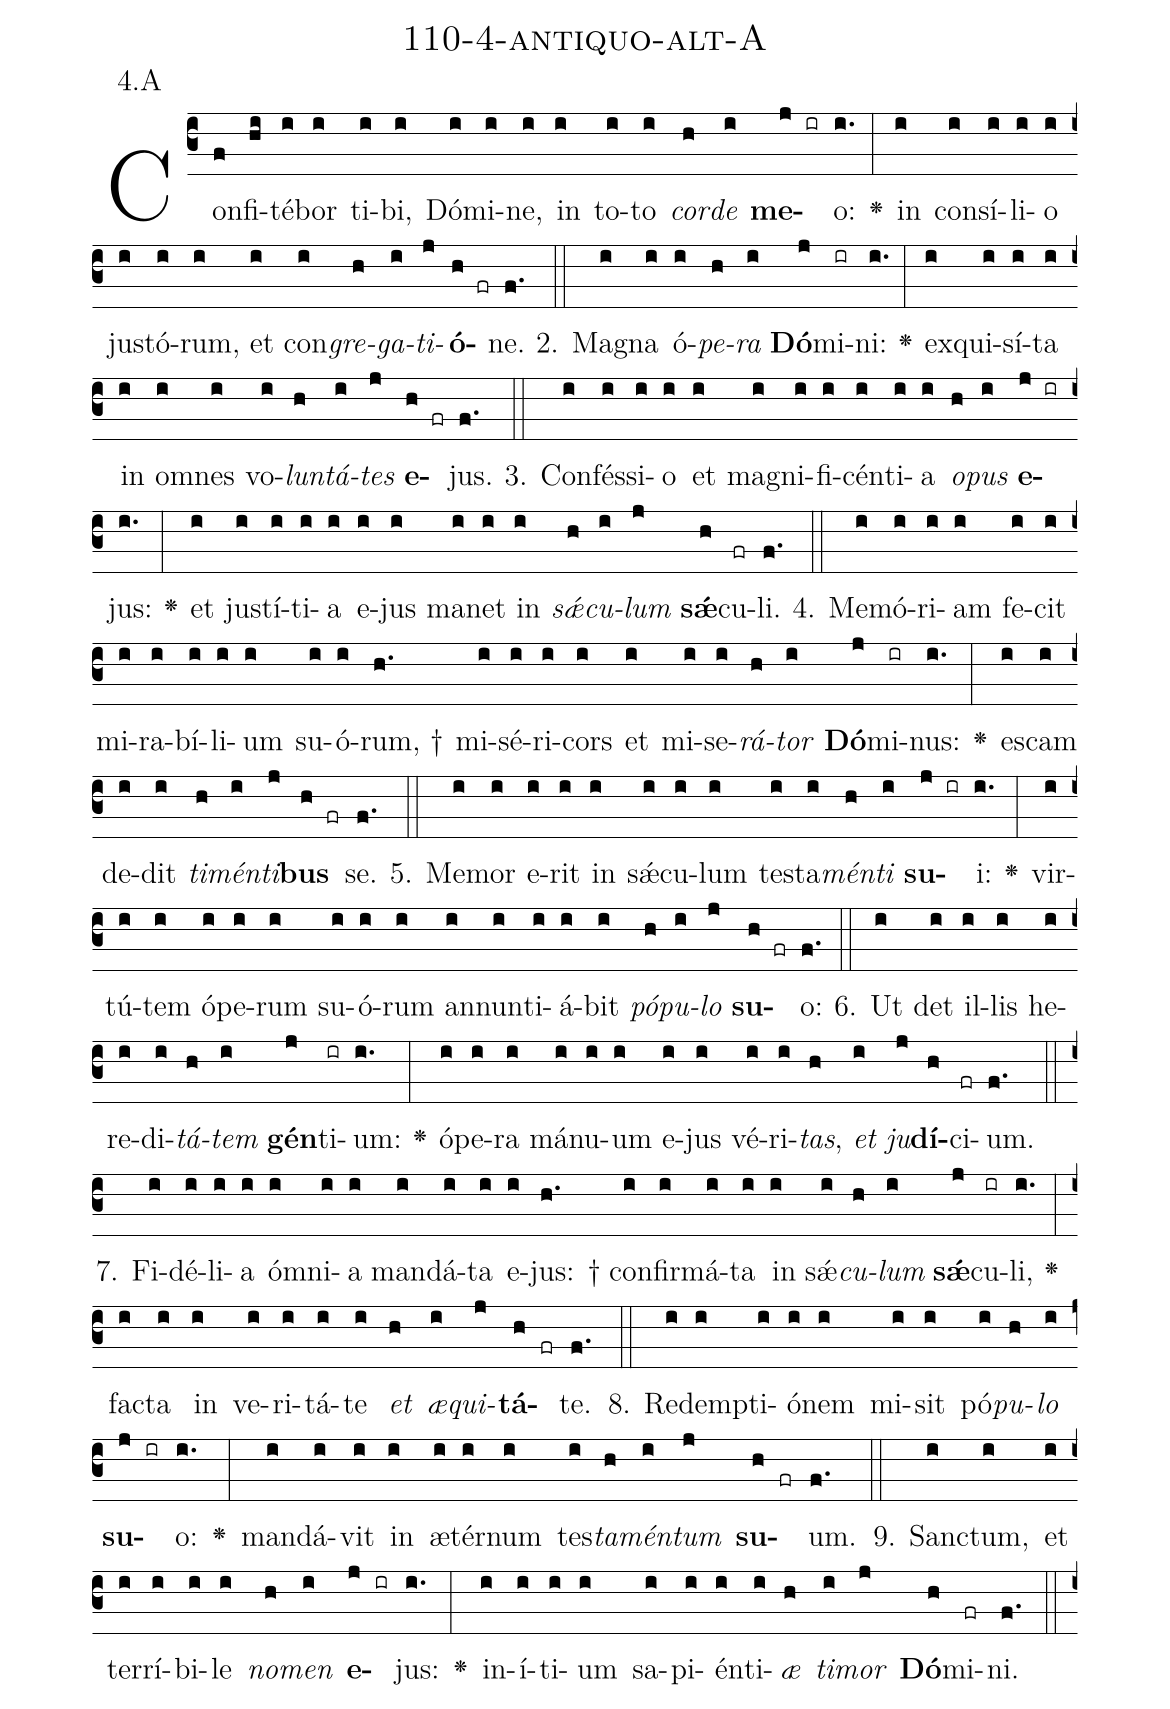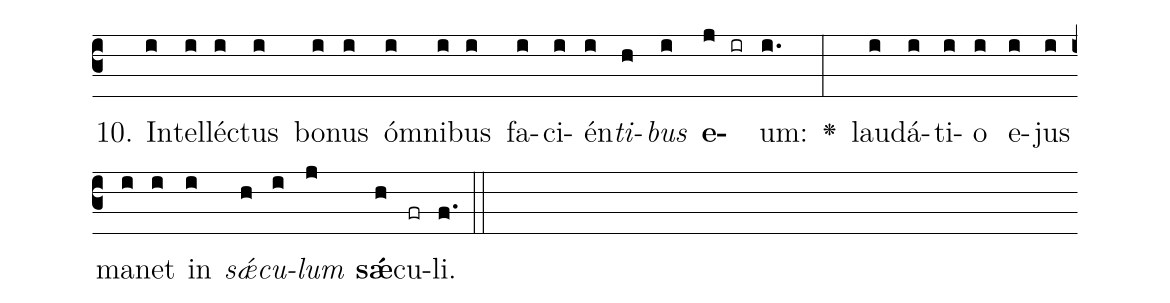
name: 110-4-antiquo-alt-A;
annotation: 4.A;
%%
(c3)Con(f)fi(hi)té(i)bor(i) ti(i)bi,(i) Dó(i)mi(i)ne,(i) in(i) to(i)to(i) <i>cor</i>(h)<i>de</i>(i) <b>me</b>(j ir)o:(i.) <v>\greheightstar</v>(:) in(i) con(i)sí(i)li(i)o(i) jus(i)tó(i)rum,(i) et(i) con(i)<i>gre</i>(h)<i>ga</i>(i)<i>ti</i>(j)<b>ó</b>(h fr)ne.(f.) (::)
2. Ma(i)gna(i) ó(i)<i>pe</i>(h)<i>ra</i>(i) <b>Dó</b>(j)mi(ir)ni:(i.) <v>\greheightstar</v>(:) ex(i)qui(i)sí(i)ta(i) in(i) om(i)nes(i) vo(i)<i>lun</i>(h)<i>tá</i>(i)<i>tes</i>(j) <b>e</b>(h fr)jus.(f.) (::)
3. Con(i)fés(i)si(i)o(i) et(i) ma(i)gni(i)fi(i)cén(i)ti(i)a(i) <i>o</i>(h)<i>pus</i>(i) <b>e</b>(j ir)jus:(i.) <v>\greheightstar</v>(:) et(i) jus(i)tí(i)ti(i)a(i) e(i)jus(i) ma(i)net(i) in(i) <i>sǽ</i>(h)<i>cu</i>(i)<i>lum</i>(j) <b>sǽ</b>(h)cu(fr)li.(f.) (::)
4. Me(i)mó(i)ri(i)am(i) fe(i)cit(i) mi(i)ra(i)bí(i)li(i)um(i) su(i)ó(i)rum, †(h.) mi(i)sé(i)ri(i)cors(i) et(i) mi(i)se(i)<i>rá</i>(h)<i>tor</i>(i) <b>Dó</b>(j)mi(ir)nus:(i.) <v>\greheightstar</v>(:) es(i)cam(i) de(i)dit(i) <i>ti</i>(h)<i>mén</i>(i)<i>ti</i>(j)<b>bus</b>(h fr) se.(f.) (::)
5. Me(i)mor(i) e(i)rit(i) in(i) sǽ(i)cu(i)lum(i) tes(i)ta(i)<i>mén</i>(h)<i>ti</i>(i) <b>su</b>(j ir)i:(i.) <v>\greheightstar</v>(:) vir(i)tú(i)tem(i) ó(i)pe(i)rum(i) su(i)ó(i)rum(i) an(i)nun(i)ti(i)á(i)bit(i) <i>pó</i>(h)<i>pu</i>(i)<i>lo</i>(j) <b>su</b>(h fr)o:(f.) (::)
6. Ut(i) det(i) il(i)lis(i) he(i)re(i)di(i)<i>tá</i>(h)<i>tem</i>(i) <b>gén</b>(j)ti(ir)um:(i.) <v>\greheightstar</v>(:) ó(i)pe(i)ra(i) má(i)nu(i)um(i) e(i)jus(i) vé(i)ri(i)<i>tas</i>,(h) <i>et</i>(i) <i>ju</i>(j)<b>dí</b>(h)ci(fr)um.(f.) (::)
7. Fi(i)dé(i)li(i)a(i) óm(i)ni(i)a(i) man(i)dá(i)ta(i) e(i)jus: †(h.) con(i)fir(i)má(i)ta(i) in(i) sǽ(i)<i>cu</i>(h)<i>lum</i>(i) <b>sǽ</b>(j)cu(ir)li,(i.) <v>\greheightstar</v>(:) fac(i)ta(i) in(i) ve(i)ri(i)tá(i)te(i) <i>et</i>(h) <i>æ</i>(i)<i>qui</i>(j)<b>tá</b>(h fr)te.(f.) (::)
8. Red(i)emp(i)ti(i)ó(i)nem(i) mi(i)sit(i) pó(i)<i>pu</i>(h)<i>lo</i>(i) <b>su</b>(j ir)o:(i.) <v>\greheightstar</v>(:) man(i)dá(i)vit(i) in(i) æ(i)tér(i)num(i) tes(i)<i>ta</i>(h)<i>mén</i>(i)<i>tum</i>(j) <b>su</b>(h fr)um.(f.) (::)
9. Sanc(i)tum,(i) et(i) ter(i)rí(i)bi(i)le(i) <i>no</i>(h)<i>men</i>(i) <b>e</b>(j ir)jus:(i.) <v>\greheightstar</v>(:) in(i)í(i)ti(i)um(i) sa(i)pi(i)én(i)ti(i)<i>æ</i>(h) <i>ti</i>(i)<i>mor</i>(j) <b>Dó</b>(h)mi(fr)ni.(f.) (::)
10. In(i)tel(i)léc(i)tus(i) bo(i)nus(i) óm(i)ni(i)bus(i) fa(i)ci(i)én(i)<i>ti</i>(h)<i>bus</i>(i) <b>e</b>(j ir)um:(i.) <v>\greheightstar</v>(:) lau(i)dá(i)ti(i)o(i) e(i)jus(i) ma(i)net(i) in(i) <i>sǽ</i>(h)<i>cu</i>(i)<i>lum</i>(j) <b>sǽ</b>(h)cu(fr)li.(f.) (::)
